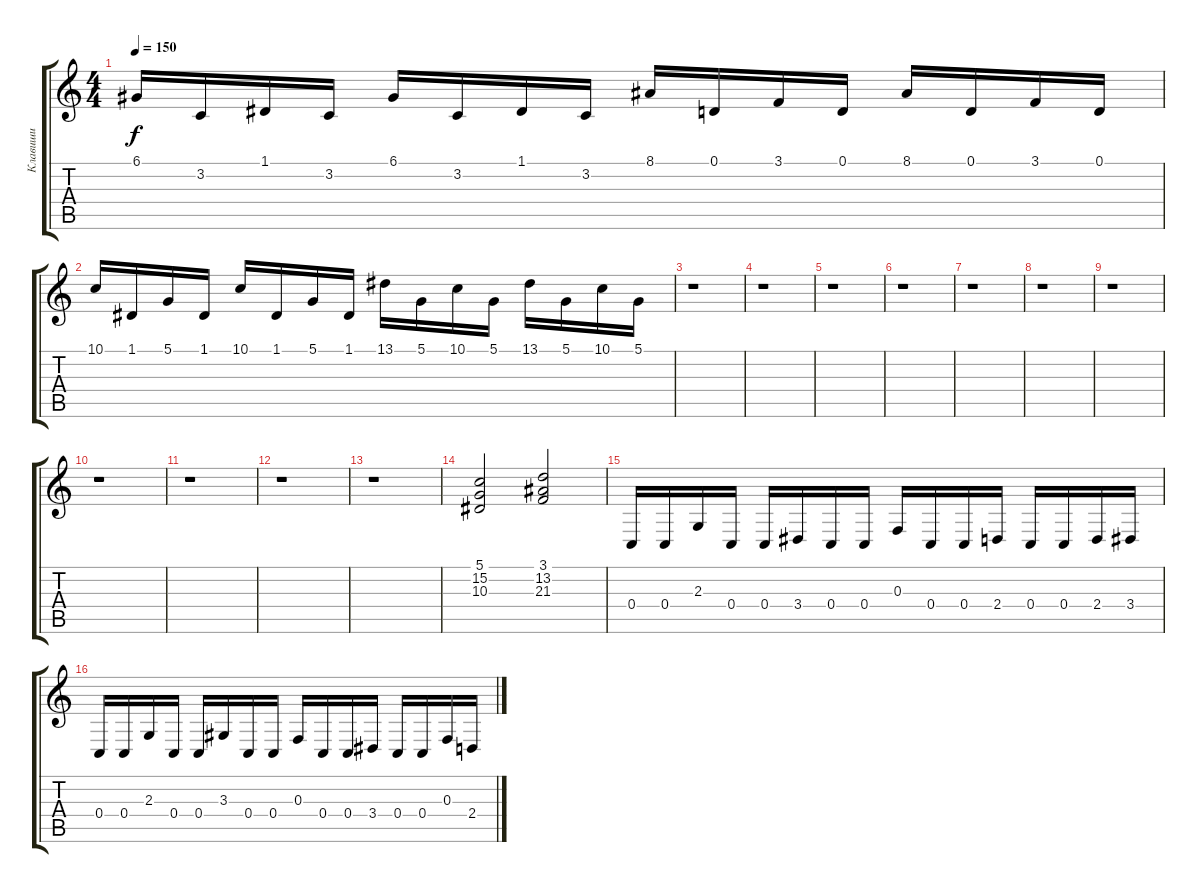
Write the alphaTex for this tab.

\track ("Клавиши" "Клавиши") {instrument pad1newage}
\staff {score tabs}
\tuning (D4 A3 F3 C3 G2 D2) {hide}
\ts (4 4)
\tempo 150
\clef g2
\ks c
6.1.16{dy f} 3.2.16 1.1.16 3.2.16 6.1.16 3.2.16 1.1.16 3.2.16 8.1.16 0.1.16 3.1.16 0.1.16 8.1.16 0.1.16 3.1.16 0.1.16 |
10.1.16 1.1.16 5.1.16 1.1.16 10.1.16 1.1.16 5.1.16 1.1.16 13.1.16 5.1.16 10.1.16 5.1.16 13.1.16 5.1.16 10.1.16 5.1.16 |
r.1 |
r.1 |
r.1 |
r.1 |
r.1 |
r.1 |
r.1 |
r.1 |
r.1 |
r.1 |
r.1 |
(5.1 15.2 10.3).2{volume 12 instrument stringensemble1} (3.1 13.2 21.3).2 |
0.4.16{volume 16 instrument harpsichord} 0.4.16 2.3.16 0.4.16 0.4.16 3.4.16 0.4.16 0.4.16 0.3.16 0.4.16 0.4.16 2.4.16 0.4.16 0.4.16 2.4.16 3.4.16 |
0.4.16 0.4.16 2.3.16 0.4.16 0.4.16 3.3.16 0.4.16 0.4.16 0.3.16 0.4.16 0.4.16 3.4.16 0.4.16 0.4.16 0.3.16 2.4.16
